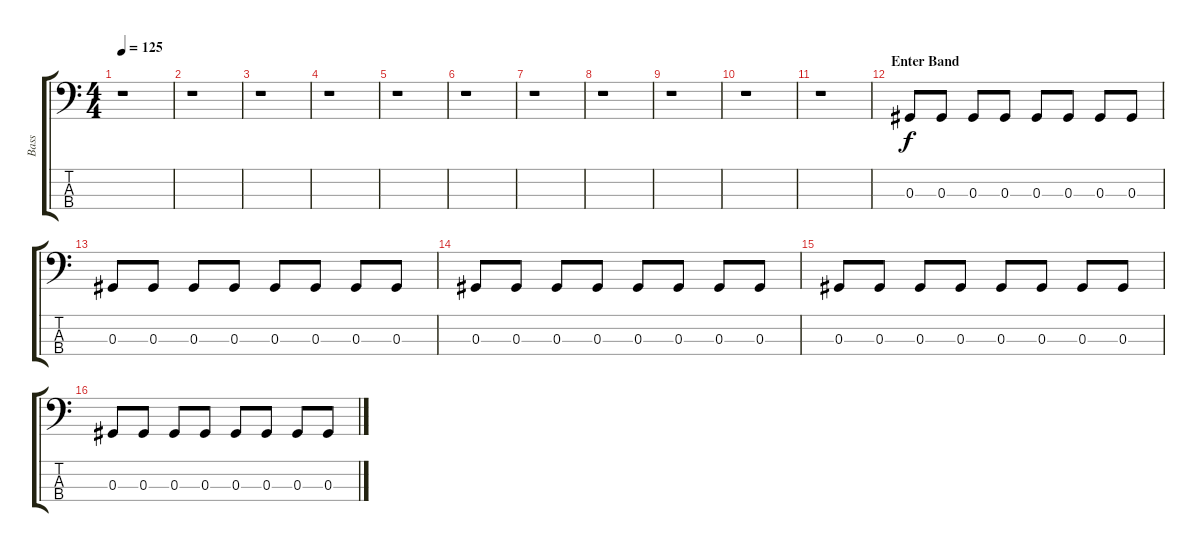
\track ("Bass" "Bass") {instrument electricbassfinger}
\staff {score tabs}
\tuning (Gb2 Db2 Ab1 Eb1) {hide}
\ts (4 4)
\tempo 125
\clef f4
\ks c
r.1{dy f} |
r.1 |
r.1 |
r.1 |
r.1 |
r.1 |
r.1 |
r.1 |
r.1 |
r.1 |
r.1 |
\section ("" "Enter Band")
0.3.8 0.3.8 0.3.8 0.3.8 0.3.8 0.3.8 0.3.8 0.3.8 |
0.3.8 0.3.8 0.3.8 0.3.8 0.3.8 0.3.8 0.3.8 0.3.8 |
0.3.8 0.3.8 0.3.8 0.3.8 0.3.8 0.3.8 0.3.8 0.3.8 |
0.3.8 0.3.8 0.3.8 0.3.8 0.3.8 0.3.8 0.3.8 0.3.8 |
0.3.8 0.3.8 0.3.8 0.3.8 0.3.8 0.3.8 0.3.8 0.3.8
